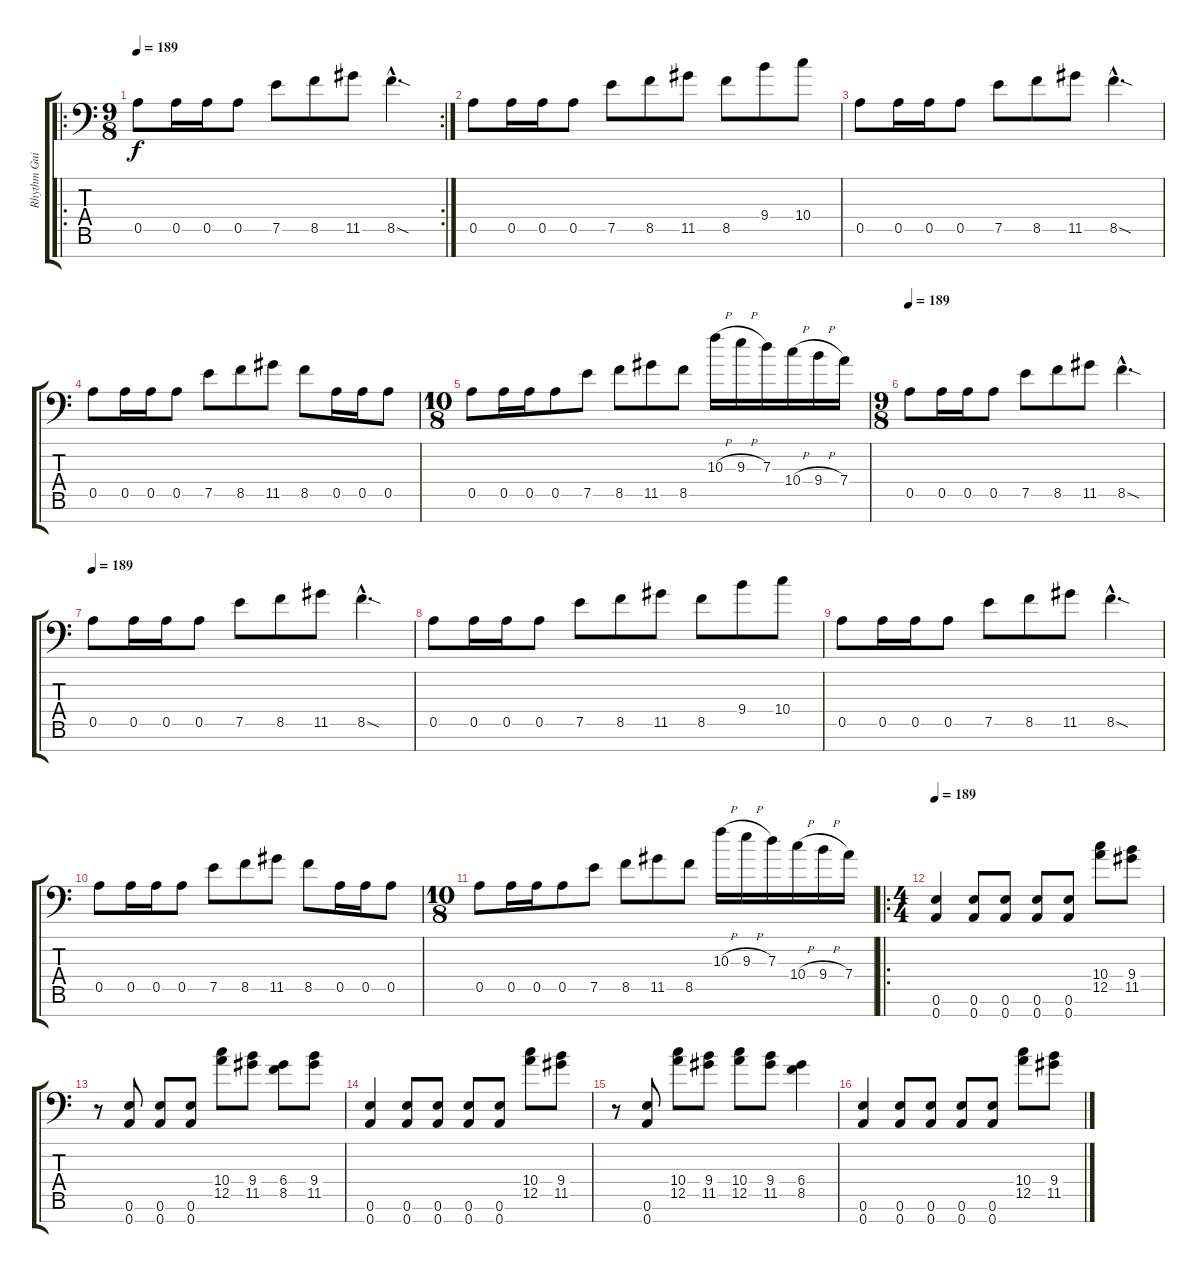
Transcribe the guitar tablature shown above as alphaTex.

\track ("Rhythm Guitar 2" "Rhythm Gui") {instrument distortionguitar}
\staff {score tabs}
\tuning (E4 B3 G3 D3 A2 E2 A1) {hide}
\ro
\rc 2
\ts (9 8)
\tempo 189
\clef f4
\ks c
0.5.8{dy f} 0.5.16 0.5.16 0.5.8 7.5.8 8.5.8 11.5.8 8.5{sod hac}.4{d} |
0.5.8 0.5.16 0.5.16 0.5.8 7.5.8 8.5.8 11.5.8 8.5.8 9.4.8 10.4.8 |
0.5.8 0.5.16 0.5.16 0.5.8 7.5.8 8.5.8 11.5.8 8.5{sod hac}.4{d} |
0.5.8 0.5.16 0.5.16 0.5.8 7.5.8 8.5.8 11.5.8 8.5.8 0.5.16 0.5.16 0.5.8 |
\ts (10 8)
0.5.8 0.5.16 0.5.16 0.5.8 7.5.8 8.5.8 11.5.8 8.5.8 10.3{h}.16 9.3{h}.16 7.3.16 10.4{h}.16 9.4{h}.16 7.4.16 |
\ts (9 8)
\tempo 189
0.5.8 0.5.16 0.5.16 0.5.8 7.5.8 8.5.8 11.5.8 8.5{sod hac}.4{d} |
\tempo 189
0.5.8 0.5.16 0.5.16 0.5.8 7.5.8 8.5.8 11.5.8 8.5{sod hac}.4{d} |
0.5.8 0.5.16 0.5.16 0.5.8 7.5.8 8.5.8 11.5.8 8.5.8 9.4.8 10.4.8 |
0.5.8 0.5.16 0.5.16 0.5.8 7.5.8 8.5.8 11.5.8 8.5{sod hac}.4{d} |
0.5.8 0.5.16 0.5.16 0.5.8 7.5.8 8.5.8 11.5.8 8.5.8 0.5.16 0.5.16 0.5.8 |
\ts (10 8)
0.5.8 0.5.16 0.5.16 0.5.8 7.5.8 8.5.8 11.5.8 8.5.8 10.3{h}.16 9.3{h}.16 7.3.16 10.4{h}.16 9.4{h}.16 7.4.16 |
\ro
\ts (4 4)
\tempo 189
(0.6 0.7).4 (0.6 0.7).8 (0.6 0.7).8 (0.6 0.7).8 (0.6 0.7).8 (10.4 12.5).8 (9.4 11.5).8 |
r.8 (0.6 0.7).8 (0.6 0.7).8 (0.6 0.7).8 (10.4 12.5).8 (9.4 11.5).8 (6.4 8.5).8 (9.4 11.5).8 |
(0.6 0.7).4 (0.6 0.7).8 (0.6 0.7).8 (0.6 0.7).8 (0.6 0.7).8 (10.4 12.5).8 (9.4 11.5).8 |
r.8 (0.6 0.7).8 (10.4 12.5).8 (9.4 11.5).8 (10.4 12.5).8 (9.4 11.5).8 (6.4 8.5).4 |
(0.6 0.7).4 (0.6 0.7).8 (0.6 0.7).8 (0.6 0.7).8 (0.6 0.7).8 (10.4 12.5).8 (9.4 11.5).8
